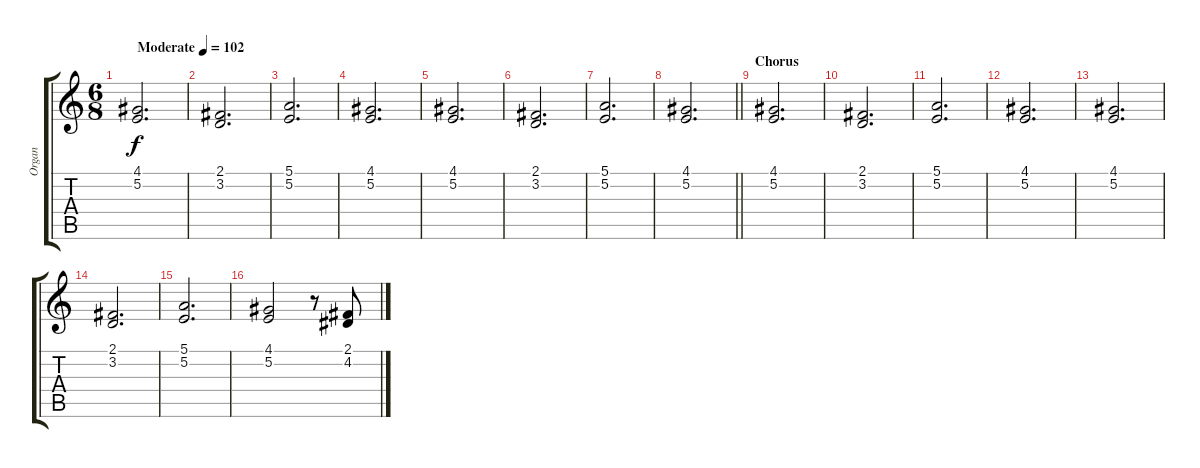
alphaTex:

\track ("Organ" "Organ") {instrument percussiveorgan}
\staff {score tabs}
\tuning (E4 B3 G3 D3 A2 E2) {hide}
\ts (6 8)
\tempo (102 "Moderate")
\clef g2
\ks c
(4.1 5.2).2{d dy f instrument percussiveorgan} |
(2.1 3.2).2{d} |
(5.1 5.2).2{d} |
(4.1 5.2).2{d} |
(4.1 5.2).2{d} |
(2.1 3.2).2{d} |
(5.1 5.2).2{d} |
\barLineRight lightlight
(4.1 5.2).2{d} |
\section ("" "Chorus")
(4.1 5.2).2{d} |
(2.1 3.2).2{d} |
(5.1 5.2).2{d} |
(4.1 5.2).2{d} |
(4.1 5.2).2{d} |
(2.1 3.2).2{d} |
(5.1 5.2).2{d} |
(4.1 5.2).2 r.8 (2.1 4.2).8
